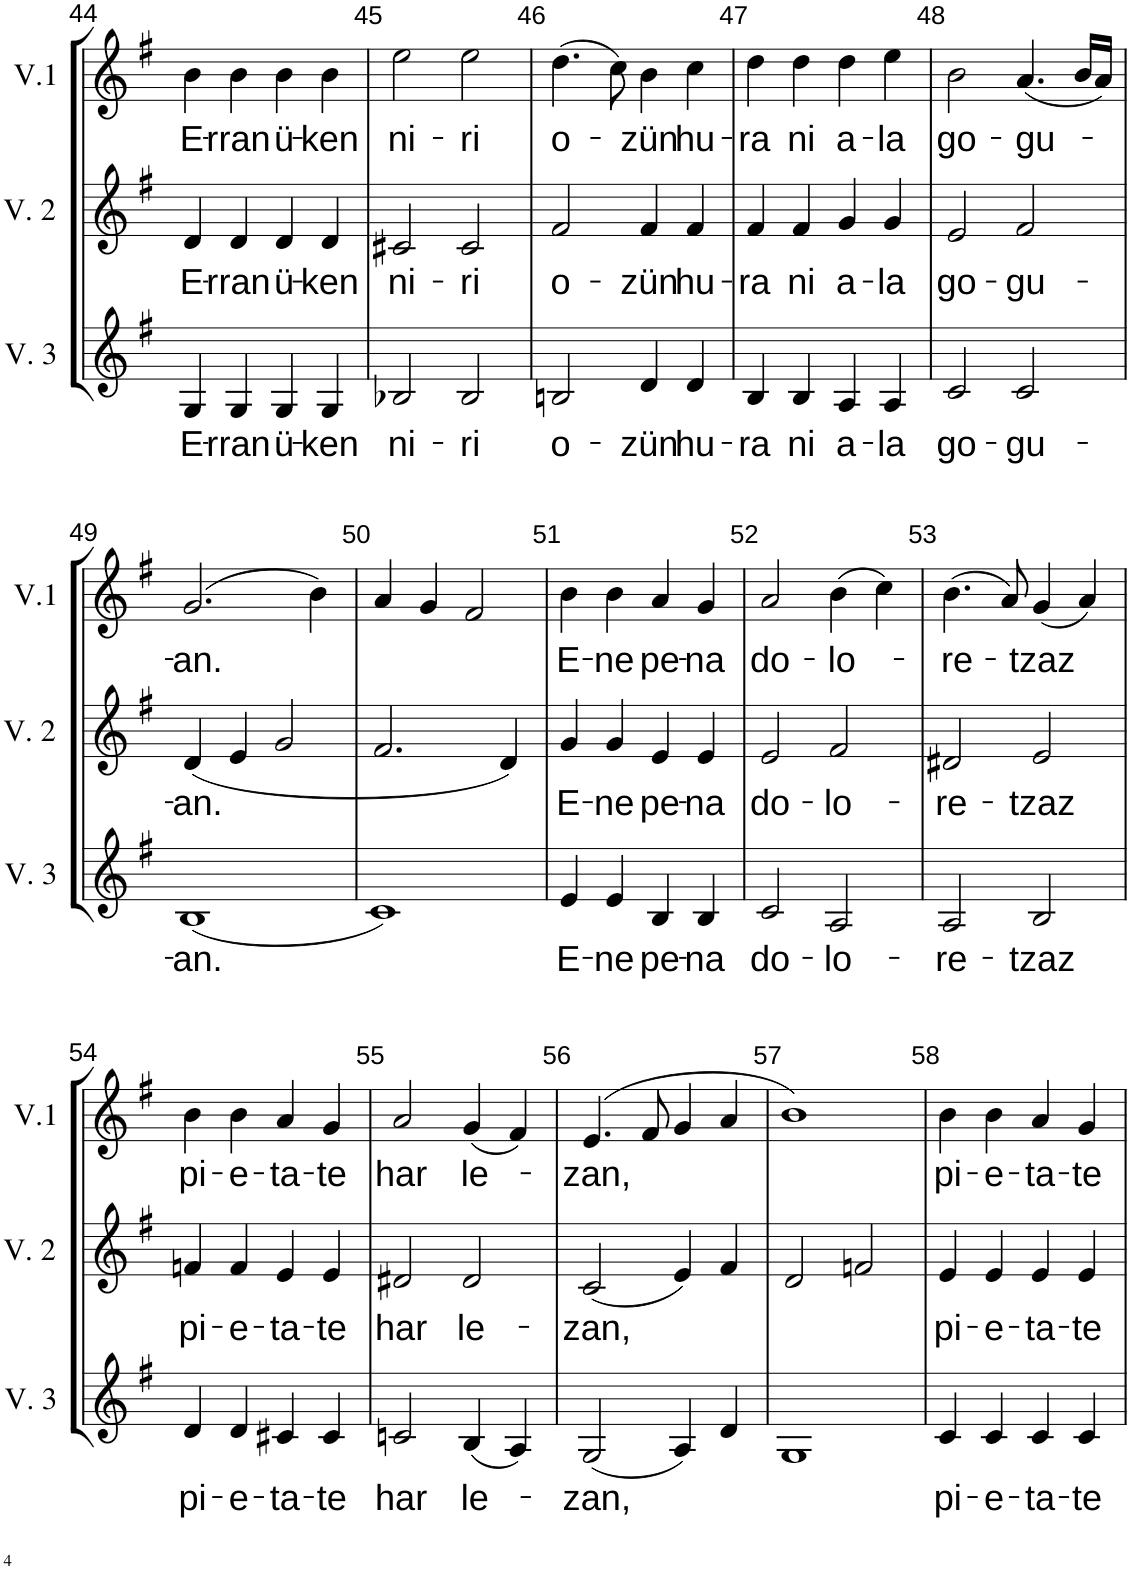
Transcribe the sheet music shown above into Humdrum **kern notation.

**kern	**text	**kern	**text	**kern	**text
*part3	*part3	*part2	*part2	*part1	*part1
*staff3	*staff3	*staff2	*staff2	*staff1	*staff1
*I"Voix 3	*	*I"Voix 2	*	*I"Voix 1	*
*I'V. 3	*	*I'V. 2	*	*I'V.1	*
!!LO:PB:g=z
*clefG2	*	*clefG2	*	*clefG2	*
*k[f#]	*	*k[f#]	*	*k[f#]	*
*M4/4	*	*M4/4	*	*M4/4	*
=44	=44	=44	=44	=44	=44
!	!LO:LY:b	!	!LO:LY:b	!	!LO:LY:b
4G/	E-	4d/	E-	4b\	E-
!	!LO:LY:b	!	!LO:LY:b	!	!LO:LY:b
4G/	-rran	4d/	-rran	4b\	-rran
!	!LO:LY:b	!	!LO:LY:b	!	!LO:LY:b
4G/	ü-	4d/	ü-	4b\	ü-
!	!LO:LY:b	!	!LO:LY:b	!	!LO:LY:b
4G/	-ken	4d/	-ken	4b\	-ken
=45	=45	=45	=45	=45	=45
!	!LO:LY:b	!	!LO:LY:b	!	!LO:LY:b
2B-X/	ni-	2c#X/	ni-	2ee\	ni-
!	!LO:LY:b	!	!LO:LY:b	!	!LO:LY:b
2B-/	-ri	2c#/	-ri	2ee\	-ri
=46	=46	=46	=46	=46	=46
!	!LO:LY:b	!	!LO:LY:b	!	!LO:LY:b
2Bn/	o-	2f#/	o-	(4.dd\	o-
.	.	.	.	8cc\)	.
!	!LO:LY:b	!	!LO:LY:b	!	!LO:LY:b
4d/	-zün	4f#/	-zün	4b\	-zün
!	!LO:LY:b	!	!LO:LY:b	!	!LO:LY:b
4d/	hu-	4f#/	hu-	4cc\	hu-
=47	=47	=47	=47	=47	=47
!	!LO:LY:b	!	!LO:LY:b	!	!LO:LY:b
4B/	-ra	4f#/	-ra	4dd\	-ra
!	!LO:LY:b	!	!LO:LY:b	!	!LO:LY:b
4B/	ni	4f#/	ni	4dd\	ni
!	!LO:LY:b	!	!LO:LY:b	!	!LO:LY:b
4A/	a-	4g/	a-	4dd\	a-
!	!LO:LY:b	!	!LO:LY:b	!	!LO:LY:b
4A/	-la	4g/	-la	4ee\	-la
=48	=48	=48	=48	=48	=48
!	!LO:LY:b	!	!LO:LY:b	!	!LO:LY:b
2c/	go-	2e/	go-	2b\	go-
!	!LO:LY:b	!	!LO:LY:b	!	!LO:LY:b
2c/	-gu-	2f#/	-gu-	(4.a/	-gu-
.	.	.	.	16b/LL	.
.	.	.	.	16a/JJ)	.
!!LO:LB:g=z
=49	=49	=49	=49	=49	=49
!	!LO:LY:b	!	!LO:LY:b	!	!LO:LY:b
(1B	-an.	(4d/	-an.	(2.g/	-an.
.	.	4e/	.	.	.
.	.	2g/	.	.	.
.	.	.	.	4b\)	.
=50	=50	=50	=50	=50	=50
1c)	.	2.f#/	.	4a/	.
.	.	.	.	4g/	.
.	.	.	.	2f#/	.
.	.	4d/)	.	.	.
=51	=51	=51	=51	=51	=51
!	!LO:LY:b	!	!LO:LY:b	!	!LO:LY:b
4e/	E-	4g/	E-	4b\	E-
!	!LO:LY:b	!	!LO:LY:b	!	!LO:LY:b
4e/	-ne	4g/	-ne	4b\	-ne
!	!LO:LY:b	!	!LO:LY:b	!	!LO:LY:b
4B/	pe-	4e/	pe-	4a/	pe-
!	!LO:LY:b	!	!LO:LY:b	!	!LO:LY:b
4B/	-na	4e/	-na	4g/	-na
=52	=52	=52	=52	=52	=52
!	!LO:LY:b	!	!LO:LY:b	!	!LO:LY:b
2c/	do-	2e/	do-	2a/	do-
!	!LO:LY:b	!	!LO:LY:b	!	!LO:LY:b
2A/	-lo-	2f#/	-lo-	(4b\	-lo-
.	.	.	.	4cc\)	.
=53	=53	=53	=53	=53	=53
!	!LO:LY:b	!	!LO:LY:b	!	!LO:LY:b
2A/	-re-	2d#X/	-re-	(4.b\	-re-
.	.	.	.	8a/)	.
!	!LO:LY:b	!	!LO:LY:b	!	!LO:LY:b
2B/	-tzaz	2e/	-tzaz	(4g/	-tzaz
.	.	.	.	4a/)	.
!!LO:LB:g=z
=54	=54	=54	=54	=54	=54
!	!LO:LY:b	!	!LO:LY:b	!	!LO:LY:b
4d/	pi-	4fn/	pi-	4b\	pi-
!	!LO:LY:b	!	!LO:LY:b	!	!LO:LY:b
4d/	-e-	4f/	-e-	4b\	-e-
!	!LO:LY:b	!	!LO:LY:b	!	!LO:LY:b
4c#X/	-ta-	4e/	-ta-	4a/	-ta-
!	!LO:LY:b	!	!LO:LY:b	!	!LO:LY:b
4c#/	-te	4e/	-te	4g/	-te
=55	=55	=55	=55	=55	=55
!	!LO:LY:b	!	!LO:LY:b	!	!LO:LY:b
2cn/	har	2d#X/	har	2a/	har
!	!LO:LY:b	!	!LO:LY:b	!	!LO:LY:b
(4B/	le-	2d#/	le-	(4g/	le-
4A/)	.	.	.	4f#/)	.
=56	=56	=56	=56	=56	=56
!	!LO:LY:b	!	!LO:LY:b	!	!LO:LY:b
(2G/	-zan,	(2c/	-zan,	(4.e/	-zan,
.	.	.	.	8f#/	.
4A/)	.	4e/)	.	4g/	.
4d/	.	4f#/	.	4a/	.
=57	=57	=57	=57	=57	=57
1G	.	2d/	.	1b)	.
.	.	2fn/	.	.	.
=58	=58	=58	=58	=58	=58
!	!LO:LY:b	!	!LO:LY:b	!	!LO:LY:b
4c/	pi-	4e/	pi-	4b\	pi-
!	!LO:LY:b	!	!LO:LY:b	!	!LO:LY:b
4c/	-e-	4e/	-e-	4b\	-e-
!	!LO:LY:b	!	!LO:LY:b	!	!LO:LY:b
4c/	-ta-	4e/	-ta-	4a/	-ta-
!	!LO:LY:b	!	!LO:LY:b	!	!LO:LY:b
4c/	-te	4e/	-te	4g/	-te
=	=	=	=	=	=
*-	*-	*-	*-	*-	*-
